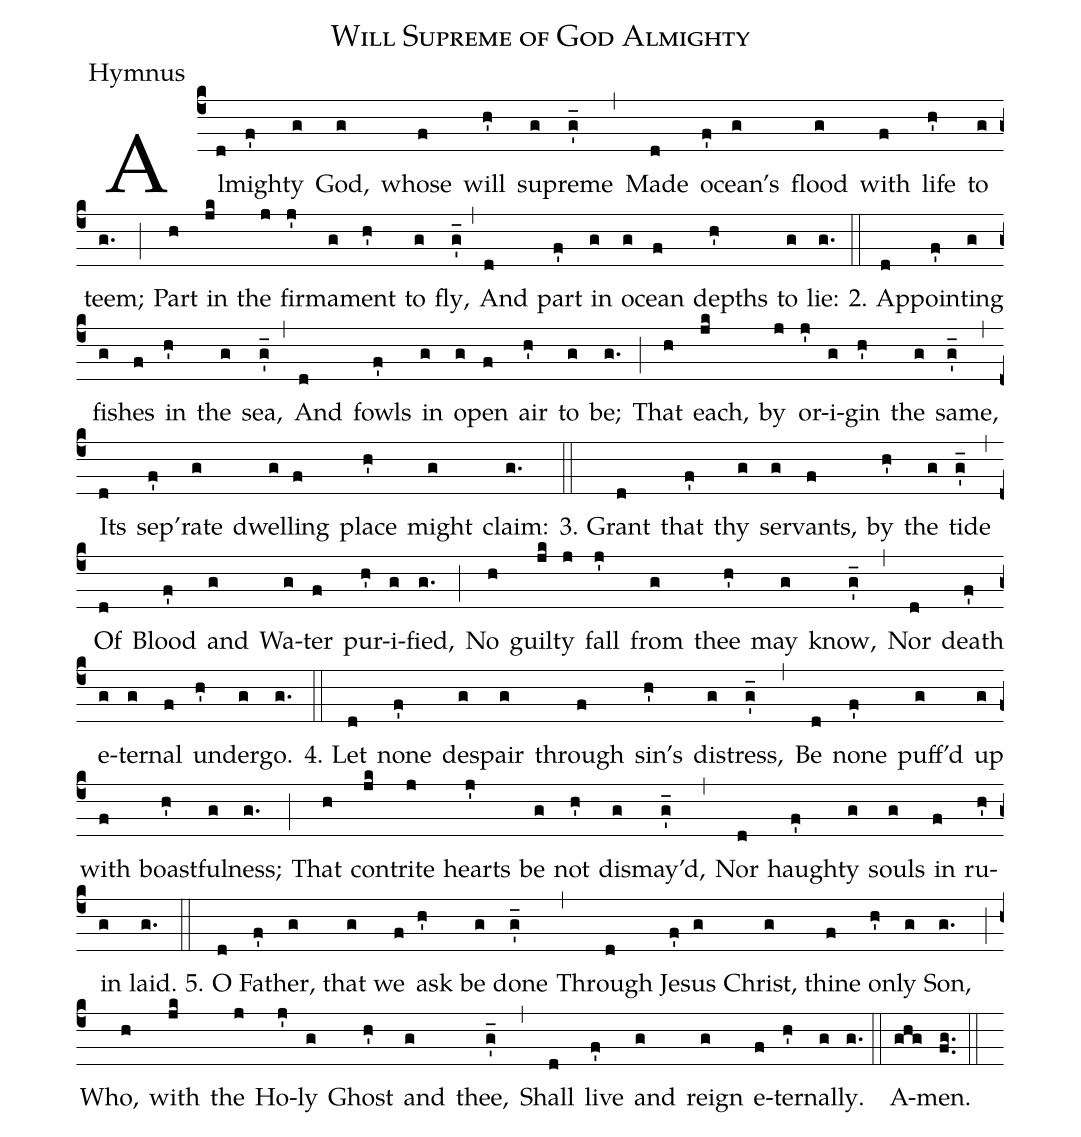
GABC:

name:Will Supreme of God Almighty;
office-part: Hymnus;
%%
(c4)Al(d)might(f')y(g) God,(g) whose(f) will(h') su(g)preme(g'_) (,)

Made(d) o(f')cean's(g) flood(g) with(f) life(h') to(g) teem;(g.) (;)

Part(h) in(jk) the(j) fir(j')ma(g)ment(h') to(g) fly,(g'_) (,)

And(d) part(f') in(g) o(g)cean(f) depths(h') to(g) lie:(g.) (::)

2. Ap(d)point(f')ing(g) fish(g)es(f) in(h') the(g) sea,(g'_) (,)

And(d) fowls(f') in(g) o(g)pen(f) air(h') to(g) be;(g.) (;)

That(h) each,(jk) by(j) or(j')i(g)gin(h') the(g) same,(g'_) (,)

Its(d) sep'(f')rate(g) dwell(g)ing(f) place(h') might(g) claim:(g.) (::)

3. Grant(d) that(f') thy(g) ser(g)vants,(f) by(h') the(g) tide(g'_) (,)

Of(d) Blood(f') and(g) Wa(g)ter(f) pur(h')i(g)fied,(g.) (;)

No(h) guilt(jk)y(j) fall(j') from(g) thee(h') may(g) know,(g'_) (,)

Nor(d) death(f') e(g)ter(g)nal(f) un(h')der(g)go.(g.) (::)

4. Let(d) none(f') de(g)spair(g) through(f) sin's(h') dis(g)tress,(g'_) (,)

Be(d) none(f') puff'd(g) up(g) with(f) boast(h')ful(g)ness;(g.) (;)

That(h) con(jk)trite(j) hearts(j') be(g) not(h') dis(g)may'd,(g'_) (,)

Nor(d) haugh(f')ty(g) souls(g) in(f) ru(h')in(g) laid.(g.) (::)

5. O(d) Fa(f')ther,(g) that(g) we(f) ask(h') be(g) done(g'_) (,)

Through(d) Je(f')sus(g) Christ,(g) thine(f) on(h')ly(g) Son,(g.) (;)

Who,(h) with(jk) the(j) Ho(j')ly(g) Ghost(h') and(g) thee,(g'_) (,)

Shall(d) live(f') and(g) reign(g) e(f)ter(h')nal(g)ly.(g.) (::)

A(ghg)men.(fg..) (::)
